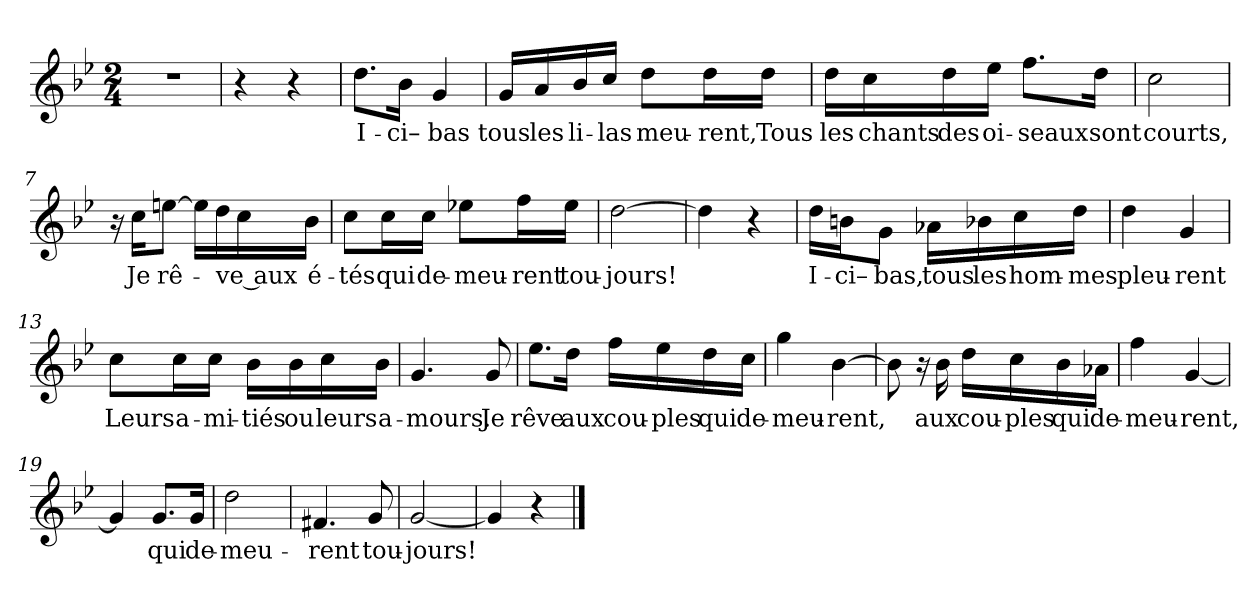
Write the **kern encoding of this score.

**kern	**text
*part1	*part1
*staff1	*staff1
*clefG2	*
*k[b-e-]	*
*M2/4	*
=1	=1
2r	.
=2	=2
4r	.
4r	.
=3	=3
!	!LO:LY:b
8.dd\L	I-
!	!LO:LY:b
16b-\Jk	-ci–
!	!LO:LY:b
4g/	bas
=4	=4
!	!LO:LY:b
16g/LL	tous
!	!LO:LY:b
16a/	les
!	!LO:LY:b
16b-/	li-
!	!LO:LY:b
16cc/JJ	-las
!	!LO:LY:b
8dd\L	meu-
!	!LO:LY:b
16dd\L	-rent,
!	!LO:LY:b
16dd\JJ	Tous
=5	=5
!	!LO:LY:b
16dd\LL	les
!	!LO:LY:b
16cc\	chants
!	!LO:LY:b
16dd\	des
!	!LO:LY:b
16ee-\JJ	oi-
!	!LO:LY:b
8.ff\L	-seaux
!	!LO:LY:b
16dd\Jk	sont
=6	=6
!	!LO:LY:b
2cc\	courts,
=7	=7
16r	.
!	!LO:LY:b
16cc\KL	Je
!	!LO:LY:b
[8een\J	rê-
16ee\LL]	.
16dd\	.
!	!LO:LY:b
16cc\	-ve aux
!	!LO:LY:b
16b-\JJ	é-
!!LO:LB:g=z
=8	=8
!	!LO:LY:b
8cc\L	-tés
!	!LO:LY:b
16cc\L	qui
!	!LO:LY:b
16cc\JJ	de-
!	!LO:LY:b
8ee-X\L	-meu-
!	!LO:LY:b
16ff\L	-rent
!	!LO:LY:b
16ee-\JJ	tou-
=9	=9
!	!LO:LY:b
[2dd\	-jours!
=10	=10
4dd\]	.
4r	.
=11	=11
!	!LO:LY:b
16dd\LL	I-
!	!LO:LY:b
16bn\J	-ci–
!	!LO:LY:b
8g\J	bas,
!	!LO:LY:b
16a-X\LL	tous
!	!LO:LY:b
16b-X\	les
!	!LO:LY:b
16cc\	hom-
!	!LO:LY:b
16dd\JJ	-mes
=12	=12
!	!LO:LY:b
4dd\	pleu-
!	!LO:LY:b
4g/	-rent
=13	=13
!	!LO:LY:b
8cc\L	Leurs
!	!LO:LY:b
16cc\L	a-
!	!LO:LY:b
16cc\JJ	-mi-
!	!LO:LY:b
16b-\LL	-tiés
!	!LO:LY:b
16b-\	ou
!	!LO:LY:b
16cc\	leurs
!	!LO:LY:b
16b-\JJ	a-
=14	=14
!	!LO:LY:b
4.g/	-mours.
!	!LO:LY:b
8g/	Je
!!LO:LB:g=z
=15	=15
!	!LO:LY:b
8.ee-\L	rêve
!	!LO:LY:b
16dd\Jk	aux
!	!LO:LY:b
16ff\LL	cou-
!	!LO:LY:b
16ee-\	-ples
!	!LO:LY:b
16dd\	qui
!	!LO:LY:b
16cc\JJ	de-
=16	=16
!	!LO:LY:b
4gg\	-meu-
!	!LO:LY:b
[4b-\	-rent,
=17	=17
8b-\]	.
16r	.
!	!LO:LY:b
16b-\	aux
!	!LO:LY:b
16dd\LL	cou-
!	!LO:LY:b
16cc\	-ples
!	!LO:LY:b
16b-\	qui
!	!LO:LY:b
16a-X\JJ	de-
=18	=18
!	!LO:LY:b
4ff\	-meu-
!	!LO:LY:b
[4g/	-rent,
=19	=19
4g/]	.
!	!LO:LY:b
8.g/L	qui
!	!LO:LY:b
16g/Jk	de-
=20	=20
!	!LO:LY:b
2dd\	-meu-
=21	=21
!	!LO:LY:b
4.f#X/	-rent
!	!LO:LY:b
8g/	tou-
=22	=22
!	!LO:LY:b
[2g/	-jours!
=23	=23
4g/]	.
4r	.
==	==
*-	*-
